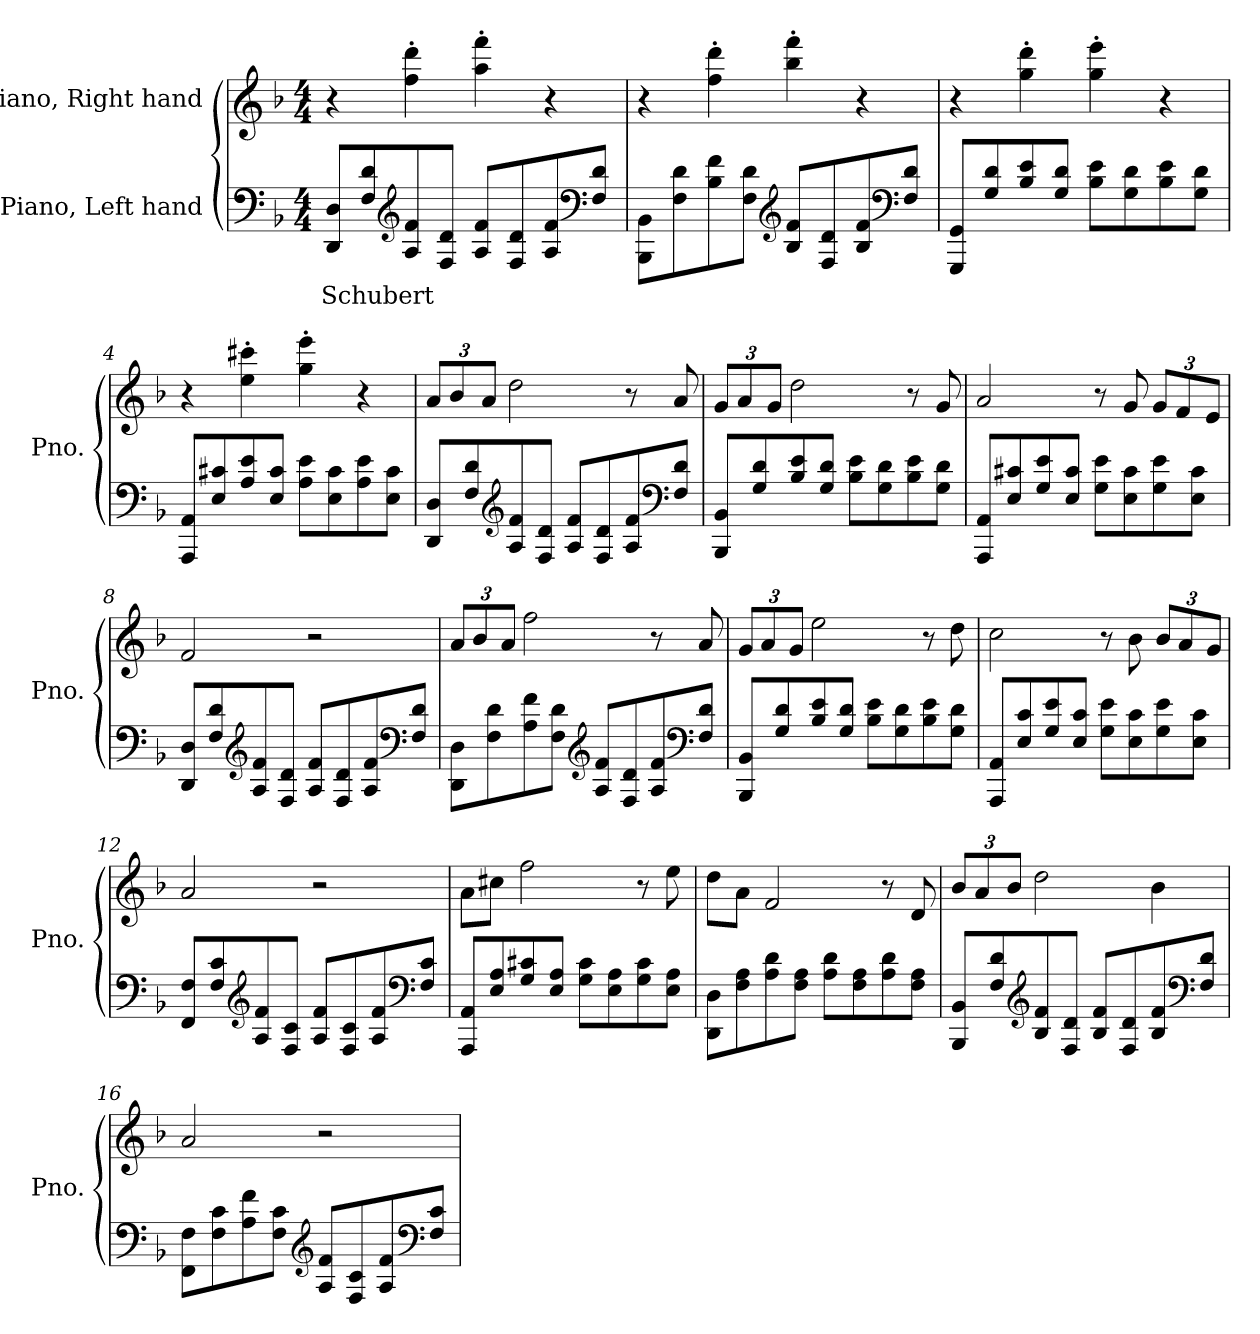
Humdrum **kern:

**kern	**text	**kern
*part2	*part2	*part1
*staff2	*staff2	*staff1
*I"Piano, Left hand	*	*I"Piano, Right hand
*I'Pno.	*	*I'Pno.
*clefF4	*	*clefG2
*k[b-]	*	*k[b-]
*M4/4	*	*M4/4
*MM60	*	*MM60
=1	=1	=1
!	!LO:LY:b	!
8DD/ 8D/L	Schubert	4r
8F/ 8d/	.	.
*clefG2	*	*
8A/ 8f/	.	4ff\' 4ddd\'
8F/ 8d/J	.	.
8A/ 8f/L	.	4aa\' 4fff\'
8F/ 8d/	.	.
8A/ 8f/	.	4r
*clefF4	*	*
8F/ 8d/J	.	.
=2	=2	=2
8BBB-\ 8BB-\L	.	4r
8F\ 8d\	.	.
8B-\ 8f\	.	4ff\' 4ddd\'
8F\ 8d\J	.	.
*clefG2	*	*
8B-/ 8f/L	.	4bb-\' 4fff\'
8F/ 8d/	.	.
8B-/ 8f/	.	4r
*clefF4	*	*
8F/ 8d/J	.	.
!!LO:LB:g=z
=3	=3	=3
8GGG/ 8GG/L	.	4r
8G/ 8d/	.	.
8B-/ 8e/	.	4gg\' 4ddd\'
8G/ 8d/J	.	.
8B-\ 8e\L	.	4gg\' 4eee\'
8G\ 8d\	.	.
8B-\ 8e\	.	4r
8G\ 8d\J	.	.
=4	=4	=4
8AAA/ 8AA/L	.	4r
8E/ 8c#X/	.	.
8A/ 8e/	.	4ee\' 4ccc#X\'
8E/ 8c#/J	.	.
8A\ 8e\L	.	4gg\' 4eee\'
8E\ 8c#\	.	.
8A\ 8e\	.	4r
8E\ 8c#\J	.	.
=5	=5	=5
*	*	*Xbrackettup
8DD/ 8D/L	.	12a/L
.	.	12b-/
8F/ 8d/	.	.
.	.	12a/J
*clefG2	*	*
8A/ 8f/	.	2dd\
8F/ 8d/J	.	.
8A/ 8f/L	.	.
8F/ 8d/	.	.
8A/ 8f/	.	8r
*clefF4	*	*
8F/ 8d/J	.	8a/
!!LO:LB:g=z
=6	=6	=6
8BBB-/ 8BB-/L	.	12g/L
.	.	12a/
8G/ 8d/	.	.
.	.	12g/J
8B-/ 8e/	.	2dd\
8G/ 8d/J	.	.
8B-\ 8e\L	.	.
8G\ 8d\	.	.
8B-\ 8e\	.	8r
8G\ 8d\J	.	8g/
=7	=7	=7
8AAA/ 8AA/L	.	2a/
8E/ 8c#X/	.	.
8G/ 8e/	.	.
8E/ 8c#/J	.	.
8G\ 8e\L	.	8r
8E\ 8c#\	.	8g/
8G\ 8e\	.	12g/L
.	.	12f/
8E\ 8c#\J	.	.
.	.	12e/J
=8	=8	=8
8DD/ 8D/L	.	2f/
8F/ 8d/	.	.
*clefG2	*	*
8A/ 8f/	.	.
8F/ 8d/J	.	.
8A/ 8f/L	.	2r
8F/ 8d/	.	.
8A/ 8f/	.	.
*clefF4	*	*
8F/ 8d/J	.	.
!!LO:LB:g=z
=9	=9	=9
8DD\ 8D\L	.	12a/L
.	.	12b-/
8F\ 8d\	.	.
.	.	12a/J
8A\ 8f\	.	2ff\
8F\ 8d\J	.	.
*clefG2	*	*
8A/ 8f/L	.	.
8F/ 8d/	.	.
8A/ 8f/	.	8r
*clefF4	*	*
8F/ 8d/J	.	8a/
=10	=10	=10
8BBB-/ 8BB-/L	.	12g/L
.	.	12a/
8G/ 8d/	.	.
.	.	12g/J
8B-/ 8e/	.	2ee\
8G/ 8d/J	.	.
8B-\ 8e\L	.	.
8G\ 8d\	.	.
8B-\ 8e\	.	8r
8G\ 8d\J	.	8dd\
=11	=11	=11
8AAA/ 8AA/L	.	2cc\
8E/ 8c/	.	.
8G/ 8e/	.	.
8E/ 8c/J	.	.
8G\ 8e\L	.	8r
8E\ 8c\	.	8b-\
8G\ 8e\	.	12b-/L
.	.	12a/
8E\ 8c\J	.	.
.	.	12g/J
!!LO:LB:g=z
=12	=12	=12
8FF/ 8F/L	.	2a/
8F/ 8c/	.	.
*clefG2	*	*
8A/ 8f/	.	.
8F/ 8c/J	.	.
8A/ 8f/L	.	2r
8F/ 8c/	.	.
8A/ 8f/	.	.
*clefF4	*	*
8F/ 8c/J	.	.
=13	=13	=13
8AAA/ 8AA/L	.	8a\L
8E/ 8A/	.	8cc#X\J
8G/ 8c#X/	.	2ff\
8E/ 8A/J	.	.
8G\ 8c#\L	.	.
8E\ 8A\	.	.
8G\ 8c#\	.	8r
8E\ 8A\J	.	8ee\
=14	=14	=14
8DD\ 8D\L	.	8dd\L
8F\ 8A\	.	8a\J
8A\ 8d\	.	2f/
8F\ 8A\J	.	.
8A\ 8d\L	.	.
8F\ 8A\	.	.
8A\ 8d\	.	8r
8F\ 8A\J	.	8d/
!!LO:LB:g=z
=15	=15	=15
8BBB-/ 8BB-/L	.	12b-/L
.	.	12a/
8F/ 8d/	.	.
.	.	12b-/J
*clefG2	*	*
8B-/ 8f/	.	2dd\
8F/ 8d/J	.	.
8B-/ 8f/L	.	.
8F/ 8d/	.	.
8B-/ 8f/	.	4b-\
*clefF4	*	*
8F/ 8d/J	.	.
=16	=16	=16
8FF\ 8F\L	.	2a/
8F\ 8c\	.	.
8A\ 8f\	.	.
8F\ 8c\J	.	.
*clefG2	*	*
8A/ 8f/L	.	2r
8F/ 8c/	.	.
8A/ 8f/	.	.
*clefF4	*	*
8F/ 8c/J	.	.
=	=	=
*-	*-	*-
